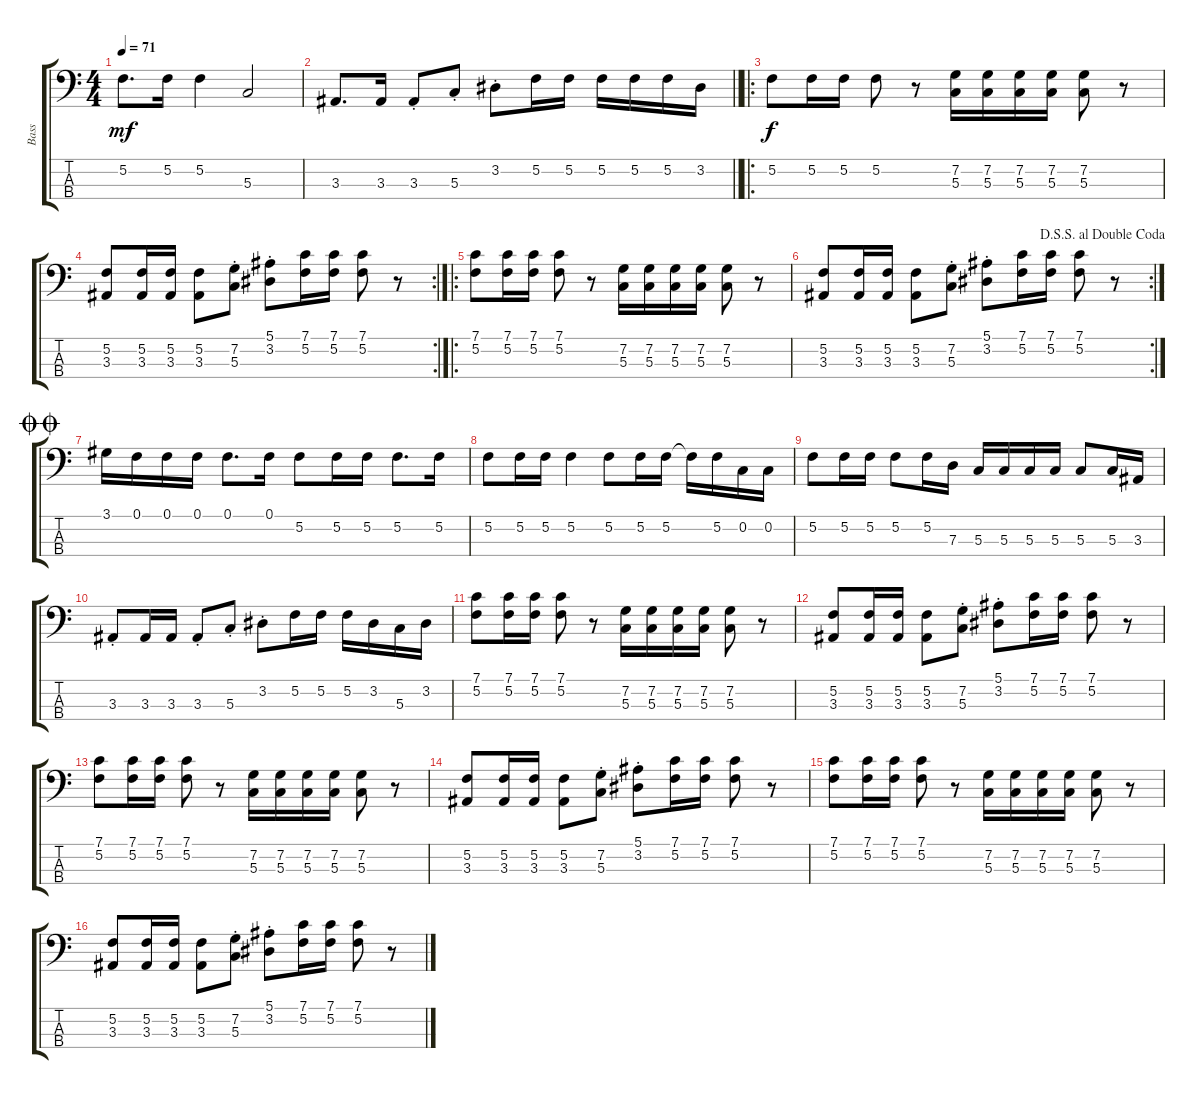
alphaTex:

\track ("Bass" "Bass") {instrument electricbassfinger}
\staff {score tabs}
\tuning (F2 C2 G1 D1) {hide}
\ts (4 4)
\tempo 71
\clef f4
\ks c
5.2.8{d dy mf} 5.2.16 5.2.4 5.3.2 |
\barLineRight lightlight
3.3.8{d} 3.3.16 3.3{st}.8 5.3{st}.8 3.2{st}.8 5.2.16 5.2.16 5.2.16 5.2.16 5.2.16 3.2.16 |
\ro
5.2.8{dy f} 5.2.16 5.2.16 5.2.8 r.8 (7.2 5.3).16 (7.2 5.3).16 (7.2 5.3).16 (7.2 5.3).16 (7.2 5.3).8 r.8 |
\rc 2
(5.2 3.3).8 (5.2 3.3).16 (5.2 3.3).16 (5.2 3.3).8 (7.2{st} 5.3{st}).8 (5.1{st} 3.2{st}).8 (7.1 5.2).16 (7.1 5.2).16 (7.1 5.2).8 r.8 |
\ro
(7.1 5.2).8 (7.1 5.2).16 (7.1 5.2).16 (7.1 5.2).8 r.8 (7.2 5.3).16 (7.2 5.3).16 (7.2 5.3).16 (7.2 5.3).16 (7.2 5.3).8 r.8 |
\rc 2
\jump dalsegnosegnoaldoublecoda
(5.2 3.3).8 (5.2 3.3).16 (5.2 3.3).16 (5.2 3.3).8 (7.2{st} 5.3{st}).8 (5.1{st} 3.2{st}).8 (7.1 5.2).16 (7.1 5.2).16 (7.1 5.2).8 r.8 |
\jump doublecoda
3.1.16 0.1.16 0.1.16 0.1.16 0.1.8{d} 0.1.16 5.2.8 5.2.16 5.2.16 5.2.8{d} 5.2.16 |
5.2.8 5.2.16 5.2.16 5.2.4 5.2.8 5.2.16 5.2.16 5.2{t}.16 5.2.16 0.2.16 0.2.16 |
5.2.8 5.2.16 5.2.16 5.2.8 5.2.16 7.3.16 5.3.16 5.3.16 5.3.16 5.3.16 5.3.8 5.3.16 3.3.16 |
3.3{st}.8 3.3.16 3.3.16 3.3{st}.8 5.3{st}.8 3.2{st}.8 5.2.16 5.2.16 5.2.16 3.2.16 5.3.16 3.2.16 |
(7.1 5.2).8 (7.1 5.2).16 (7.1 5.2).16 (7.1 5.2).8 r.8 (7.2 5.3).16 (7.2 5.3).16 (7.2 5.3).16 (7.2 5.3).16 (7.2 5.3).8 r.8 |
(5.2 3.3).8 (5.2 3.3).16 (5.2 3.3).16 (5.2 3.3).8 (7.2{st} 5.3{st}).8 (5.1{st} 3.2{st}).8 (7.1 5.2).16 (7.1 5.2).16 (7.1 5.2).8 r.8 |
(7.1 5.2).8 (7.1 5.2).16 (7.1 5.2).16 (7.1 5.2).8 r.8 (7.2 5.3).16 (7.2 5.3).16 (7.2 5.3).16 (7.2 5.3).16 (7.2 5.3).8 r.8 |
(5.2 3.3).8 (5.2 3.3).16 (5.2 3.3).16 (5.2 3.3).8 (7.2{st} 5.3{st}).8 (5.1{st} 3.2{st}).8 (7.1 5.2).16 (7.1 5.2).16 (7.1 5.2).8 r.8 |
(7.1 5.2).8 (7.1 5.2).16 (7.1 5.2).16 (7.1 5.2).8 r.8 (7.2 5.3).16 (7.2 5.3).16 (7.2 5.3).16 (7.2 5.3).16 (7.2 5.3).8 r.8 |
(5.2 3.3).8 (5.2 3.3).16 (5.2 3.3).16 (5.2 3.3).8 (7.2{st} 5.3{st}).8 (5.1{st} 3.2{st}).8 (7.1 5.2).16 (7.1 5.2).16 (7.1 5.2).8 r.8
